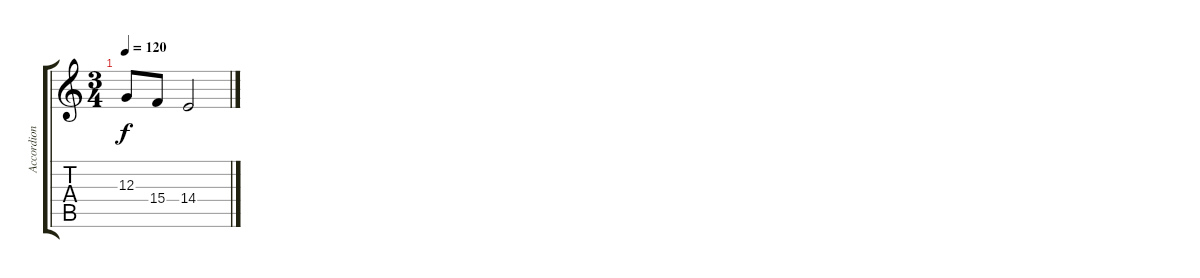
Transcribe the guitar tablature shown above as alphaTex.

\track ("Accordion" "Accordion") {instrument tangoaccordion}
\staff {score tabs}
\tuning (E4 B3 G3 D3 A2 E2) {hide}
\ts (3 4)
\tempo 120
\clef g2
\ks c
12.3.8{dy f} 15.4.8 14.4.2
